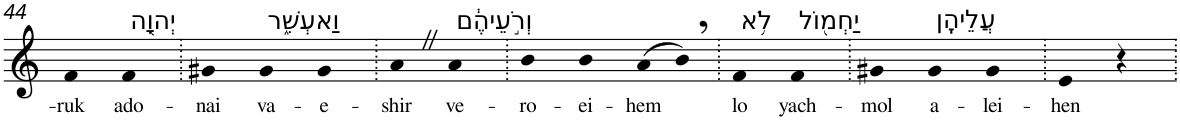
**kern	**text
*part1	*part1
*staff1	*staff1
*I"Piano	*
*I'Pno	*
!!LO:PB:g=z
*clefG2	*
*k[]	*
=44	=44
!	!LO:LY:b
4f	-ruk
!LO:TX:a:t=יְהוָ֖ה	!
!	!LO:LY:b
4f	ado-
=45.	=45.
!	!LO:LY:b
4g#X	-nai
!LO:TX:a:t=וַאעְשִׁ֑ר	!
!	!LO:LY:b
4g#	va-
!	!LO:LY:b
4g#	-e-
=46.	=46.
!	!LO:LY:b
4aZ	-shir
!LO:TX:a:t=וְרֹ֣עֵיהֶ֔ם	!
!	!LO:LY:b
4a	ve-
=47.	=47.
!	!LO:LY:b
4b	-ro-
!	!LO:LY:b
4b	-ei-
!	!LO:LY:b
(>8a	-hem
8b,)	.
=48.	=48.
!LO:TX:a:t=לֹ֥א	!
!	!LO:LY:b
4f	lo
!LO:TX:a:t=יַחְמ֖וֹל	!
!	!LO:LY:b
4f	yach-
=49.	=49.
!	!LO:LY:b
4g#X	-mol
!LO:TX:a:t=עֲלֵיהֶֽן	!
!	!LO:LY:b
4g#	a-
!	!LO:LY:b
4g#	-lei-
=50.	=50.
!	!LO:LY:b
4e	-hen
4r	.
=.	=.
*-	*-
